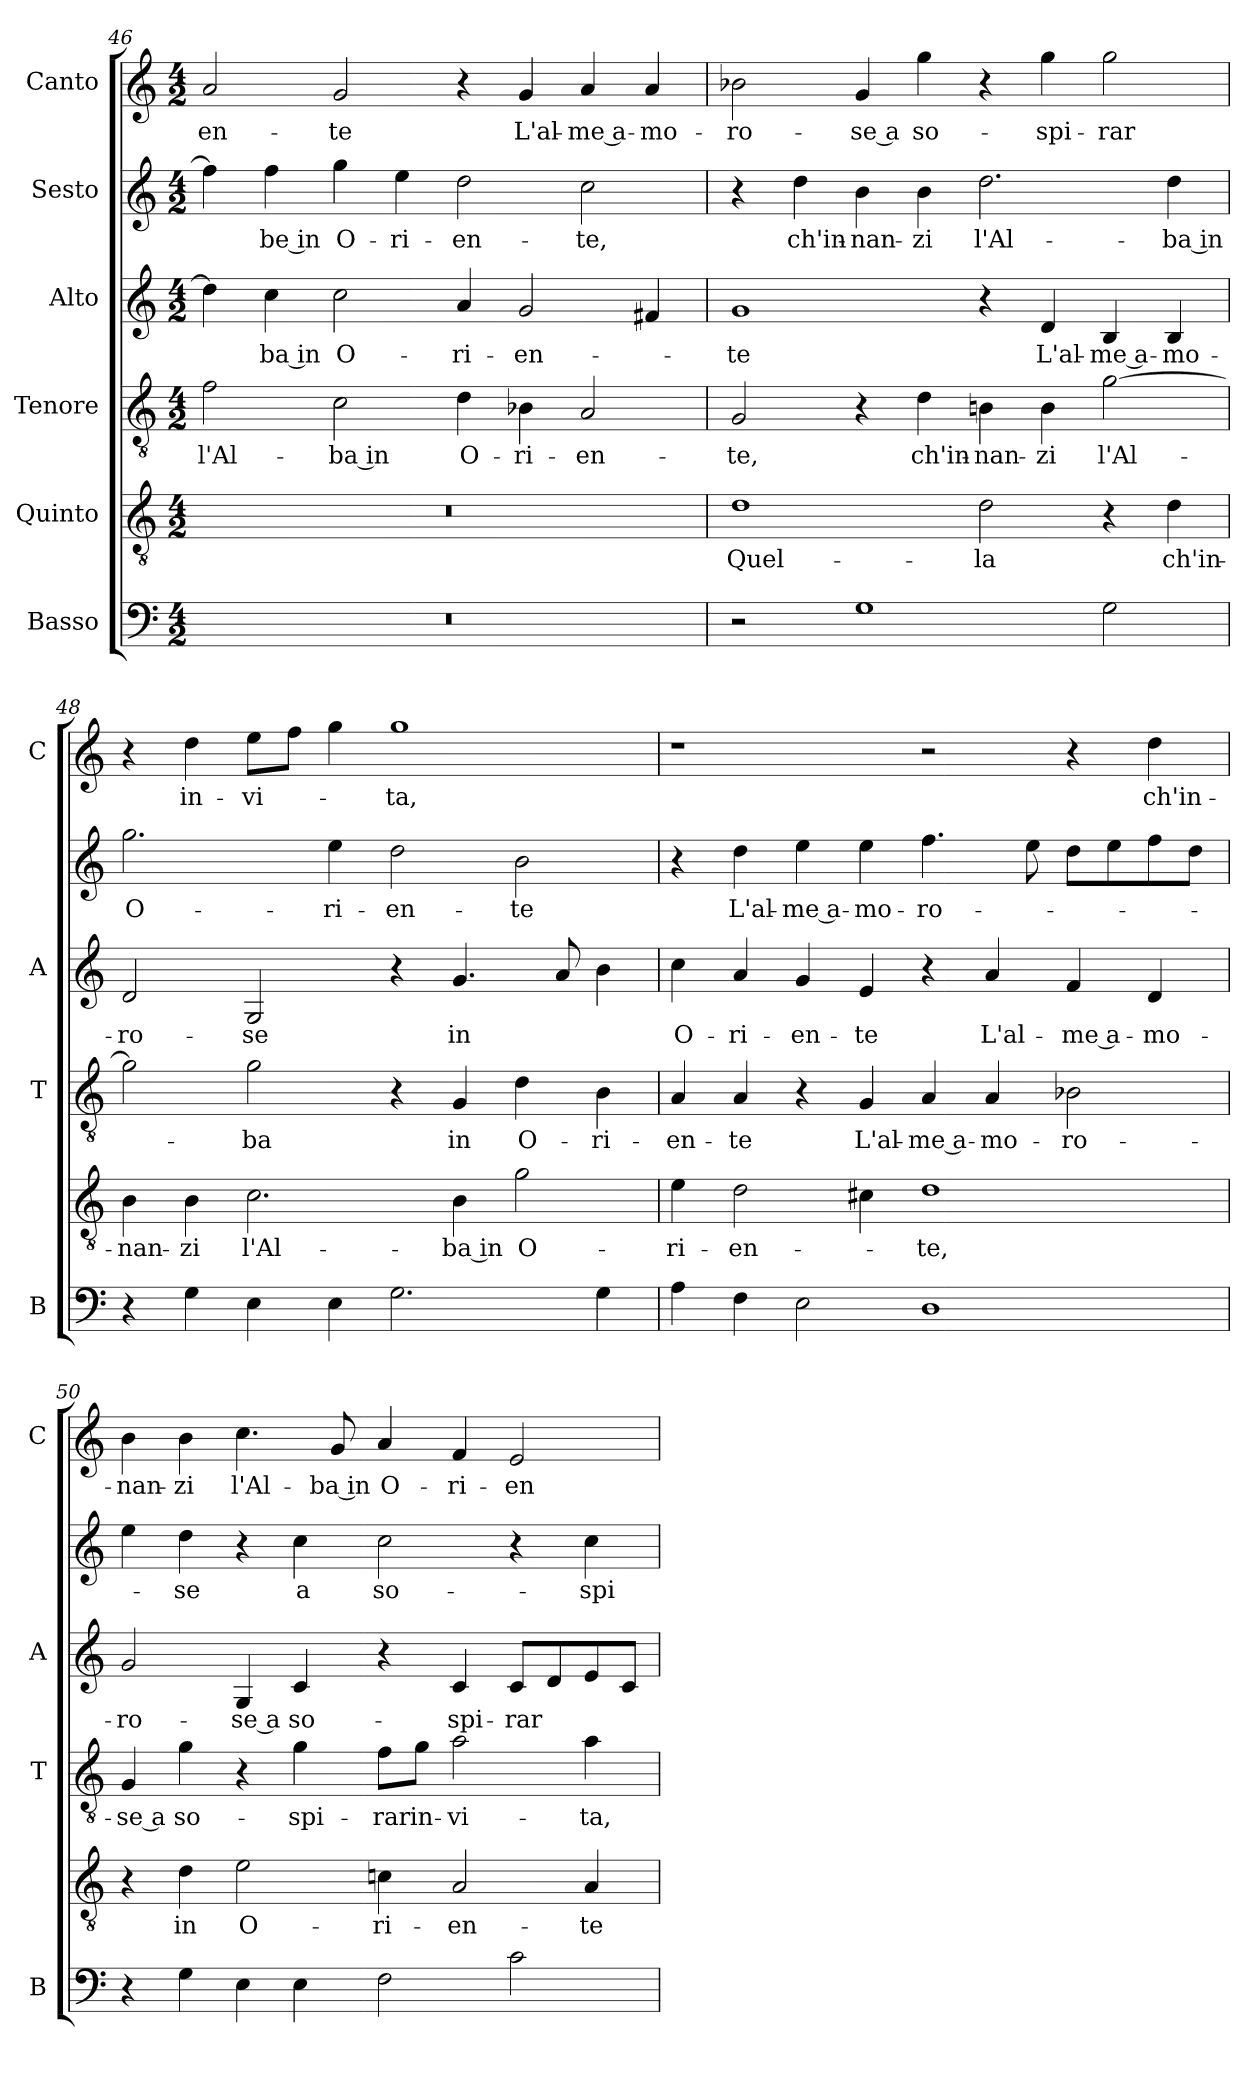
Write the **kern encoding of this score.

**kern	**kern	**text	**kern	**text	**kern	**text	**kern	**text	**kern	**text
*part6	*part5	*part5	*part4	*part4	*part3	*part3	*part2	*part2	*part1	*part1
*staff6	*staff5	*staff5	*staff4	*staff4	*staff3	*staff3	*staff2	*staff2	*staff1	*staff1
*I"Basso	*I"Quinto	*	*I"Tenore	*	*I"Alto	*	*I"Sesto	*	*I"Canto	*
*I'B	*	*	*I'T	*	*I'A	*	*	*	*I'C	*
*clefF4	*clefGv2	*	*clefGv2	*	*clefG2	*	*clefG2	*	*clefG2	*
*k[]	*k[]	*	*k[]	*	*k[]	*	*k[]	*	*k[]	*
*M4/2	*M4/2	*	*M4/2	*	*M4/2	*	*M4/2	*	*M4/2	*
=46	=46	=46	=46	=46	=46	=46	=46	=46	=46	=46
0r	0r	.	2f	l'Al-	4dd]	.	4ff]	.	2a	-en-
.	.	.	.	.	4cc	-ba in	4ff	-be in	.	.
.	.	.	2c	-ba in	2cc	O-	4gg	O-	2g	-te
.	.	.	.	.	.	.	4ee	-ri-	.	.
.	.	.	4d	O-	4a	-ri-	2dd	-en-	4r	.
.	.	.	4B-X	-ri-	2g	-en-	.	.	4g	L'al-
.	.	.	2A	-en-	.	.	2cc	-te,	4a	-me a-
.	.	.	.	.	4f#X	.	.	.	4a	-mo-
=47	=47	=47	=47	=47	=47	=47	=47	=47	=47	=47
2r	1d	Quel-	2G	-te,	1g	-te	4r	.	2b-X	-ro-
.	.	.	.	.	.	.	4dd	ch'in-	.	.
1G	.	.	4r	.	.	.	4b	-nan-	4g	-se a
.	.	.	4d	ch'in-	.	.	4b	-zi	4gg	so-
.	2d	-la	4Bn	-nan-	4r	.	2.dd	l'Al-	4r	.
.	.	.	4B	-zi	4d	L'al-	.	.	4gg	-spi-
2G	4r	.	[2g	l'Al-	4B	-me a-	.	.	2gg	-rar
.	4d	ch'in-	.	.	4B	-mo-	4dd	-ba in	.	.
=48	=48	=48	=48	=48	=48	=48	=48	=48	=48	=48
4r	4B	-nan-	2g]	.	2d	-ro-	2.gg	O-	4r	.
4G	4B	-zi	.	.	.	.	.	.	4dd	in-
4E	2.c	l'Al-	2g	-ba	2G	-se	.	.	8eeL	-vi-
.	.	.	.	.	.	.	.	.	8ffJ	.
4E	.	.	.	.	.	.	4ee	-ri-	4gg	.
2.G	.	.	4r	.	4r	.	2dd	-en-	1gg	-ta,
.	4B	-ba in	4G	in	4.g	in	.	.	.	.
.	2g	O-	4d	O-	.	.	2b	-te	.	.
.	.	.	.	.	8a	.	.	.	.	.
4G	.	.	4B	-ri-	4b	.	.	.	.	.
=49	=49	=49	=49	=49	=49	=49	=49	=49	=49	=49
4A	4e	-ri-	4A	-en-	4cc	O-	4r	.	1r	.
4F	2d	-en-	4A	-te	4a	-ri-	4dd	L'al-	.	.
2E	.	.	4r	.	4g	-en-	4ee	-me a-	.	.
.	4c#X	.	4G	L'al-	4e	-te	4ee	-mo-	.	.
1D	1d	-te,	4A	-me a-	4r	.	4.ff	-ro-	2r	.
.	.	.	4A	-mo-	4a	L'al-	.	.	.	.
.	.	.	.	.	.	.	8ee	.	.	.
.	.	.	2B-X	-ro-	4f	-me a-	8ddL	.	4r	.
.	.	.	.	.	.	.	8ee	.	.	.
.	.	.	.	.	4d	-mo-	8ff	.	4dd	ch'in-
.	.	.	.	.	.	.	8ddJ	.	.	.
=50	=50	=50	=50	=50	=50	=50	=50	=50	=50	=50
4r	4r	.	4G	-se a	2g	-ro-	4ee	.	4b	-nan-
4G	4d	in	4g	so-	.	.	4dd	-se	4b	-zi
4E	2e	O-	4r	.	4G	-se a	4r	.	4.cc	l'Al-
4E	.	.	4g	-spi-	4c	so-	4cc	a	.	.
.	.	.	.	.	.	.	.	.	8g	-ba in
2F	4cn	-ri-	8f\L	-rar	4r	.	2cc	so-	4a	O-
.	.	.	8g\J	in-	.	.	.	.	.	.
.	2A	-en-	2a	-vi-	4c	-spi-	.	.	4f	-ri-
2c	.	.	.	.	8cL	-rar	4r	.	2e	-en-
.	.	.	.	.	8d	.	.	.	.	.
.	4A	-te	4a	-ta,	8e	.	4cc	-spi-	.	.
.	.	.	.	.	8cJ	.	.	.	.	.
=	=	=	=	=	=	=	=	=	=	=
*-	*-	*-	*-	*-	*-	*-	*-	*-	*-	*-
